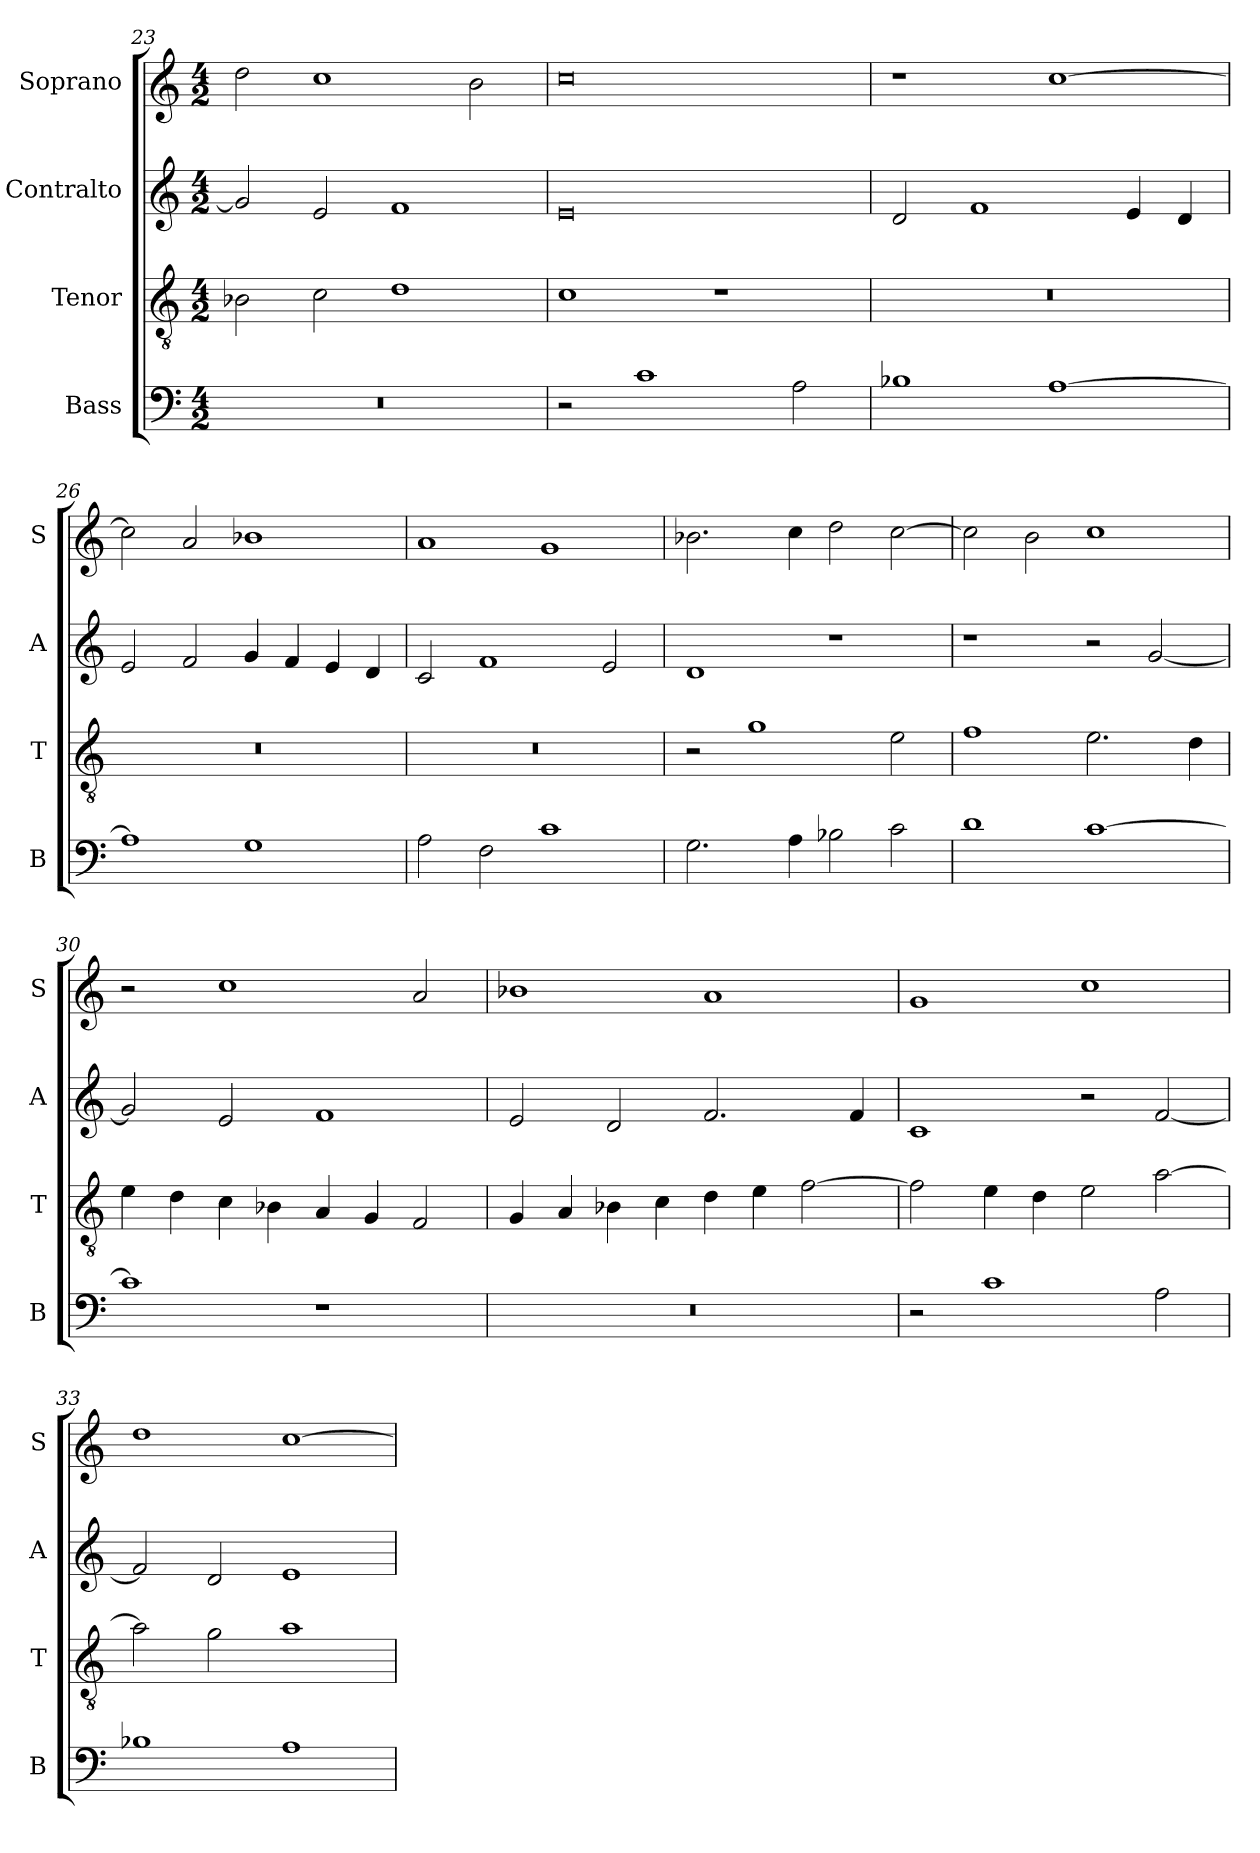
**kern	**kern	**kern	**kern
*part4	*part3	*part2	*part1
*staff4	*staff3	*staff2	*staff1
*I"Bass	*I"Tenor	*I"Contralto	*I"Soprano
*I'B	*I'T	*I'A	*I'S
*clefF4	*clefGv2	*clefG2	*clefG2
*k[]	*k[]	*k[]	*k[]
*M4/2	*M4/2	*M4/2	*M4/2
=23	=23	=23	=23
0r	2B-X	2g]	2dd
.	2c	2e	1cc
.	1d	1f	.
.	.	.	2b
=24	=24	=24	=24
2r	1c	0e	0cc
1c	.	.	.
.	1r	.	.
2A	.	.	.
=25	=25	=25	=25
1B-X	0r	2d	1r
.	.	1f	.
[1A	.	.	[1cc
.	.	4e	.
.	.	4d	.
=26	=26	=26	=26
1A]	0r	2e	2cc]
.	.	2f	2a
1G	.	4g	1b-X
.	.	4f	.
.	.	4e	.
.	.	4d	.
=27	=27	=27	=27
2A	0r	2c	1a
2F	.	1f	.
1c	.	.	1g
.	.	2e	.
=28	=28	=28	=28
2.G	2r	1d	2.b-X
.	1g	.	.
4A	.	.	4cc
2B-X	.	1r	2dd
2c	2e	.	[2cc
=29	=29	=29	=29
1d	1f	1r	2cc]
.	.	.	2b
[1c	2.e	2r	1cc
.	.	[2g	.
.	4d	.	.
=30	=30	=30	=30
1c]	4e	2g]	2r
.	4d	.	.
.	4c	2e	1cc
.	4B-X	.	.
1r	4A	1f	.
.	4G	.	.
.	2F	.	2a
=31	=31	=31	=31
0r	4G	2e	1b-X
.	4A	.	.
.	4B-X	2d	.
.	4c	.	.
.	4d	2.f	1a
.	4e	.	.
.	[2f	.	.
.	.	4f	.
=32	=32	=32	=32
2r	2f]	1c	1g
1c	4e	.	.
.	4d	.	.
.	2e	2r	1cc
2A	[2a	[2f	.
=33	=33	=33	=33
1B-X	2a]	2f]	1dd
.	2g	2d	.
1A	1a	1e	[1cc
=	=	=	=
*-	*-	*-	*-
